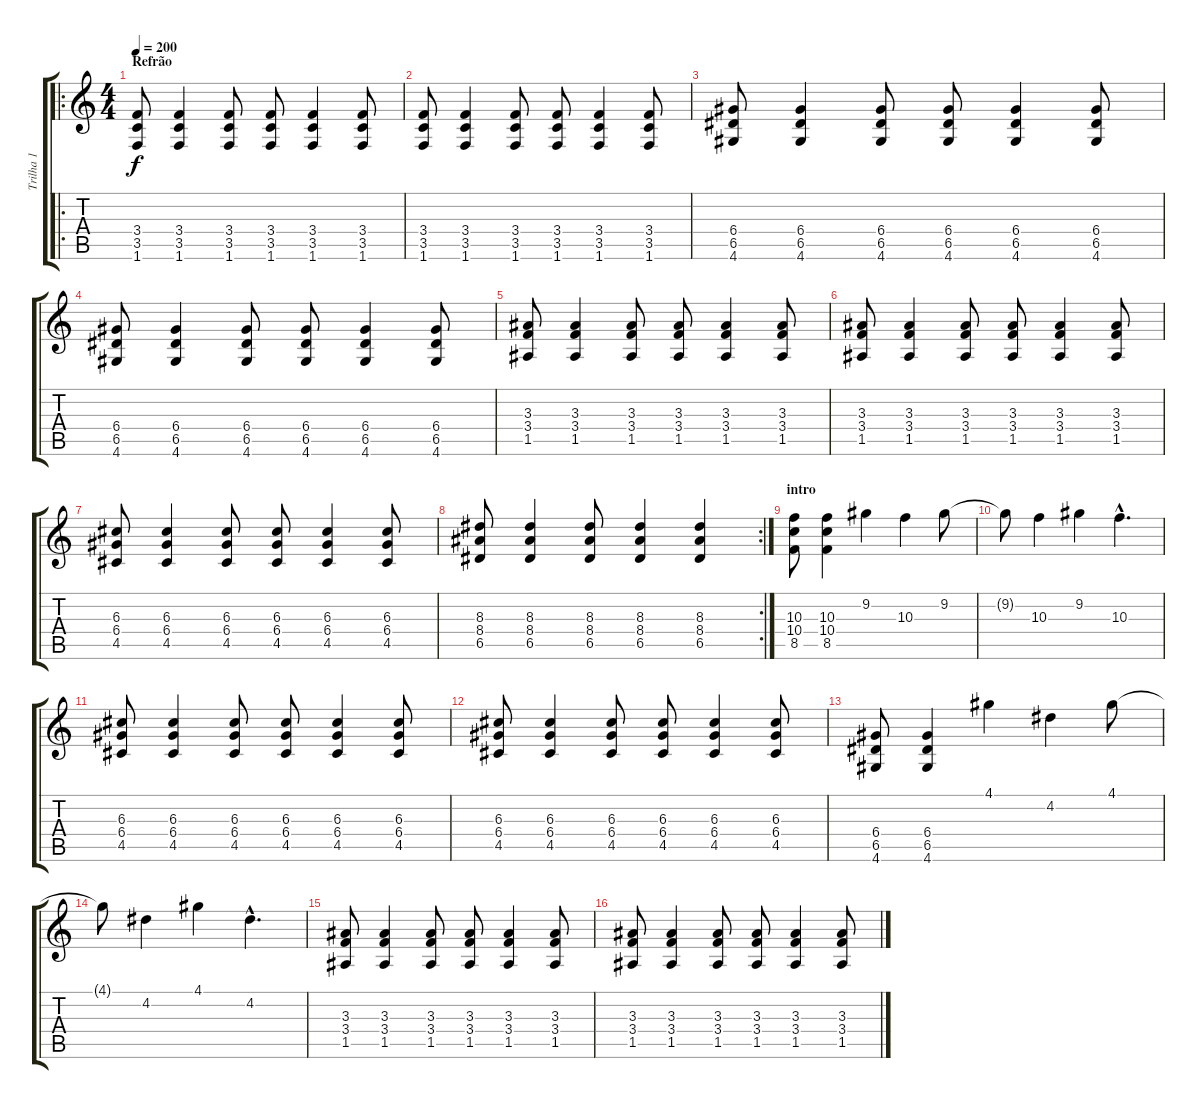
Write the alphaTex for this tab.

\track ("Trilha 1" "Trilha 1") {instrument overdrivenguitar}
\staff {score tabs}
\tuning (E4 B3 G3 D3 A2 E2) {hide}
\ro
\ts (4 4)
\section ("" "Refrão")
\tempo 200
\clef g2
\ks c
(3.4 3.5 1.6).8{dy f} (3.4 3.5 1.6).4 (3.4 3.5 1.6).8 (3.4 3.5 1.6).8 (3.4 3.5 1.6).4 (3.4 3.5 1.6).8 |
(3.4 3.5 1.6).8 (3.4 3.5 1.6).4 (3.4 3.5 1.6).8 (3.4 3.5 1.6).8 (3.4 3.5 1.6).4 (3.4 3.5 1.6).8 |
(6.4 6.5 4.6).8 (6.4 6.5 4.6).4 (6.4 6.5 4.6).8 (6.4 6.5 4.6).8 (6.4 6.5 4.6).4 (6.4 6.5 4.6).8 |
(6.4 6.5 4.6).8 (6.4 6.5 4.6).4 (6.4 6.5 4.6).8 (6.4 6.5 4.6).8 (6.4 6.5 4.6).4 (6.4 6.5 4.6).8 |
(3.3 3.4 1.5).8 (3.3 3.4 1.5).4 (3.3 3.4 1.5).8 (3.3 3.4 1.5).8 (3.3 3.4 1.5).4 (3.3 3.4 1.5).8 |
(3.3 3.4 1.5).8 (3.3 3.4 1.5).4 (3.3 3.4 1.5).8 (3.3 3.4 1.5).8 (3.3 3.4 1.5).4 (3.3 3.4 1.5).8 |
(6.3 6.4 4.5).8 (6.3 6.4 4.5).4 (6.3 6.4 4.5).8 (6.3 6.4 4.5).8 (6.3 6.4 4.5).4 (6.3 6.4 4.5).8 |
\rc 2
(8.3 8.4 6.5).8 (8.3 8.4 6.5).4 (8.3 8.4 6.5).8 (8.3 8.4 6.5).4 (8.3 8.4 6.5).4 |
\section ("" "intro")
(10.3 10.4 8.5).8 (10.3 10.4 8.5).4 9.2.4 10.3.4 9.2.8 |
9.2{t}.8 10.3.4 9.2.4 10.3{hac}.4{d} |
(6.3 6.4 4.5).8 (6.3 6.4 4.5).4 (6.3 6.4 4.5).8 (6.3 6.4 4.5).8 (6.3 6.4 4.5).4 (6.3 6.4 4.5).8 |
(6.3 6.4 4.5).8 (6.3 6.4 4.5).4 (6.3 6.4 4.5).8 (6.3 6.4 4.5).8 (6.3 6.4 4.5).4 (6.3 6.4 4.5).8 |
(6.4 6.5 4.6).8 (6.4 6.5 4.6).4 4.1.4 4.2.4 4.1.8 |
4.1{t}.8 4.2.4 4.1.4 4.2{hac}.4{d} |
(3.3 3.4 1.5).8 (3.3 3.4 1.5).4 (3.3 3.4 1.5).8 (3.3 3.4 1.5).8 (3.3 3.4 1.5).4 (3.3 3.4 1.5).8 |
(3.3 3.4 1.5).8 (3.3 3.4 1.5).4 (3.3 3.4 1.5).8 (3.3 3.4 1.5).8 (3.3 3.4 1.5).4 (3.3 3.4 1.5).8
